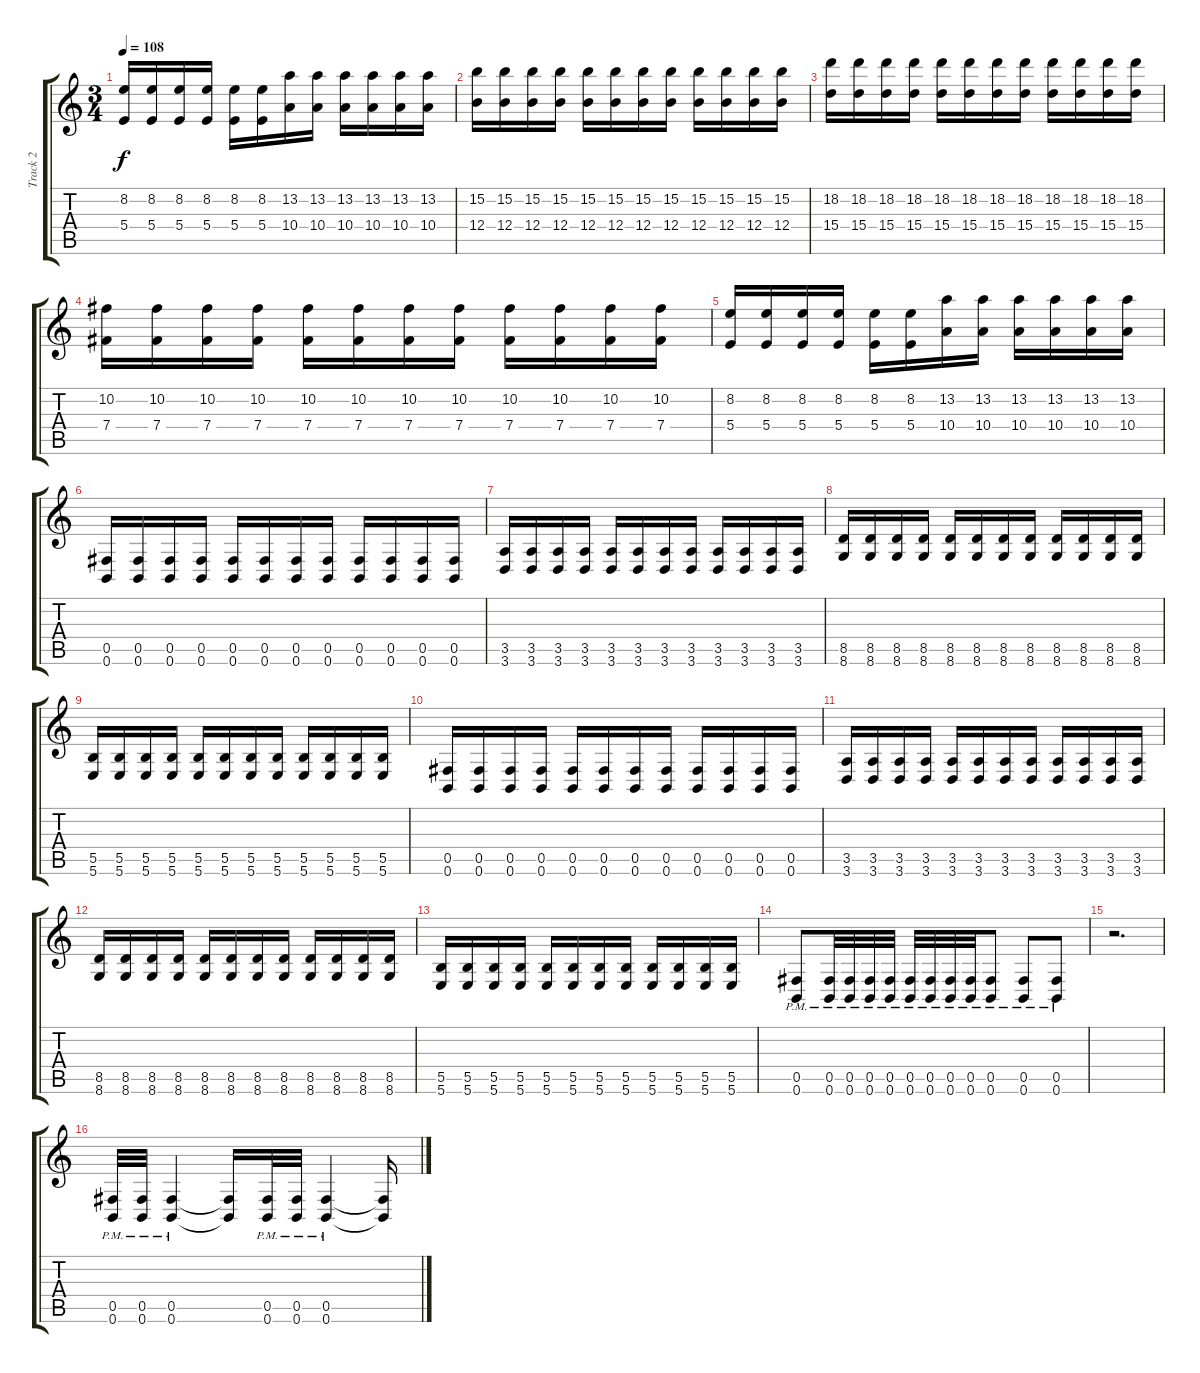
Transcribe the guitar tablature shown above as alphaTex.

\track ("Track 2" "Track 2") {instrument distortionguitar}
\staff {score tabs}
\tuning (Db4 Ab3 E3 B2 Gb2 B1) {hide}
\ts (3 4)
\tempo 108
\clef g2
\ks c
(8.2 5.4).16{dy f} (8.2 5.4).16 (8.2 5.4).16 (8.2 5.4).16 (8.2 5.4).16 (8.2 5.4).16 (13.2 10.4).16 (13.2 10.4).16 (13.2 10.4).16 (13.2 10.4).16 (13.2 10.4).16 (13.2 10.4).16 |
(15.2 12.4).16 (15.2 12.4).16 (15.2 12.4).16 (15.2 12.4).16 (15.2 12.4).16 (15.2 12.4).16 (15.2 12.4).16 (15.2 12.4).16 (15.2 12.4).16 (15.2 12.4).16 (15.2 12.4).16 (15.2 12.4).16 |
(18.2 15.4).16 (18.2 15.4).16 (18.2 15.4).16 (18.2 15.4).16 (18.2 15.4).16 (18.2 15.4).16 (18.2 15.4).16 (18.2 15.4).16 (18.2 15.4).16 (18.2 15.4).16 (18.2 15.4).16 (18.2 15.4).16 |
(10.2 7.4).16 (10.2 7.4).16 (10.2 7.4).16 (10.2 7.4).16 (10.2 7.4).16 (10.2 7.4).16 (10.2 7.4).16 (10.2 7.4).16 (10.2 7.4).16 (10.2 7.4).16 (10.2 7.4).16 (10.2 7.4).16 |
(8.2 5.4).16 (8.2 5.4).16 (8.2 5.4).16 (8.2 5.4).16 (8.2 5.4).16 (8.2 5.4).16 (13.2 10.4).16 (13.2 10.4).16 (13.2 10.4).16 (13.2 10.4).16 (13.2 10.4).16 (13.2 10.4).16 |
(0.5 0.6).16 (0.5 0.6).16 (0.5 0.6).16 (0.5 0.6).16 (0.5 0.6).16 (0.5 0.6).16 (0.5 0.6).16 (0.5 0.6).16 (0.5 0.6).16 (0.5 0.6).16 (0.5 0.6).16 (0.5 0.6).16 |
(3.5 3.6).16 (3.5 3.6).16 (3.5 3.6).16 (3.5 3.6).16 (3.5 3.6).16 (3.5 3.6).16 (3.5 3.6).16 (3.5 3.6).16 (3.5 3.6).16 (3.5 3.6).16 (3.5 3.6).16 (3.5 3.6).16 |
(8.5 8.6).16 (8.5 8.6).16 (8.5 8.6).16 (8.5 8.6).16 (8.5 8.6).16 (8.5 8.6).16 (8.5 8.6).16 (8.5 8.6).16 (8.5 8.6).16 (8.5 8.6).16 (8.5 8.6).16 (8.5 8.6).16 |
(5.5 5.6).16 (5.5 5.6).16 (5.5 5.6).16 (5.5 5.6).16 (5.5 5.6).16 (5.5 5.6).16 (5.5 5.6).16 (5.5 5.6).16 (5.5 5.6).16 (5.5 5.6).16 (5.5 5.6).16 (5.5 5.6).16 |
(0.5 0.6).16 (0.5 0.6).16 (0.5 0.6).16 (0.5 0.6).16 (0.5 0.6).16 (0.5 0.6).16 (0.5 0.6).16 (0.5 0.6).16 (0.5 0.6).16 (0.5 0.6).16 (0.5 0.6).16 (0.5 0.6).16 |
(3.5 3.6).16 (3.5 3.6).16 (3.5 3.6).16 (3.5 3.6).16 (3.5 3.6).16 (3.5 3.6).16 (3.5 3.6).16 (3.5 3.6).16 (3.5 3.6).16 (3.5 3.6).16 (3.5 3.6).16 (3.5 3.6).16 |
(8.5 8.6).16 (8.5 8.6).16 (8.5 8.6).16 (8.5 8.6).16 (8.5 8.6).16 (8.5 8.6).16 (8.5 8.6).16 (8.5 8.6).16 (8.5 8.6).16 (8.5 8.6).16 (8.5 8.6).16 (8.5 8.6).16 |
(5.5 5.6).16 (5.5 5.6).16 (5.5 5.6).16 (5.5 5.6).16 (5.5 5.6).16 (5.5 5.6).16 (5.5 5.6).16 (5.5 5.6).16 (5.5 5.6).16 (5.5 5.6).16 (5.5 5.6).16 (5.5 5.6).16 |
(0.5{pm} 0.6{pm}).8 (0.5{pm} 0.6{pm}).32 (0.5{pm} 0.6{pm}).32 (0.5{pm} 0.6{pm}).32 (0.5{pm} 0.6{pm}).32 (0.5{pm} 0.6{pm}).32 (0.5{pm} 0.6{pm}).32 (0.5{pm} 0.6{pm}).32 (0.5{pm} 0.6{pm}).32 (0.5{pm} 0.6{pm}).8 (0.5{pm} 0.6{pm}).8 (0.5{pm} 0.6{pm}).8 |
r.2{d} |
(0.5{pm} 0.6{pm}).32 (0.5{pm} 0.6{pm}).32 (0.5{pm} 0.6{pm}).4 (0.5{t} 0.6{t}).16 (0.5{pm} 0.6{pm}).32 (0.5{pm} 0.6{pm}).32 (0.5{pm} 0.6{pm}).4 (0.5{t} 0.6{t}).16
